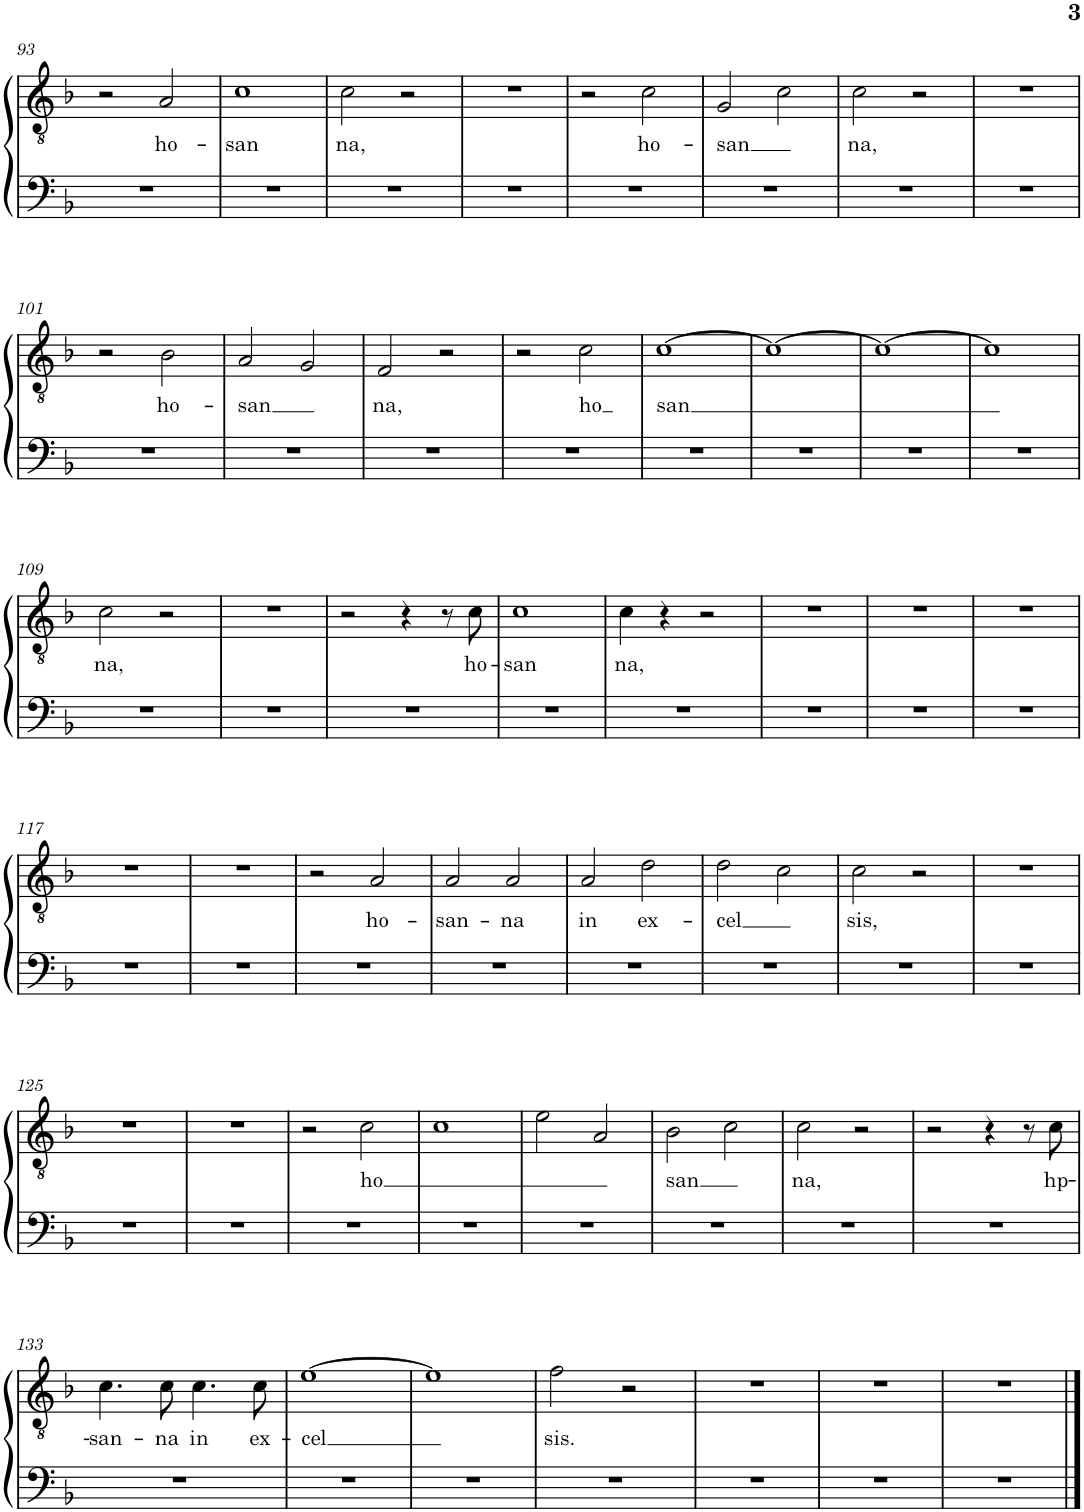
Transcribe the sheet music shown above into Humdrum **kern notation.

**kern	**kern	**text
*part1	*part1	*part1
*staff2	*staff1	*staff1
*I"Piano	*	*
*I'Pno.	*	*
!!LO:PB:g=z
*clefF4	*clefGv2	*
*k[b-]	*k[b-]	*
*M2/2	*M2/2	*
*met(c|)	*met(c|)	*
=93	=93	=93
1r	2r	.
!	!	!LO:LY:b
.	2A/	ho-
=94	=94	=94
!	!	!LO:LY:b
1r	1c	-san
=95	=95	=95
!	!	!LO:LY:b
1r	2c\	na,
.	2r	.
=96	=96	=96
1r	1r	.
=97	=97	=97
1r	2r	.
!	!	!LO:LY:b
.	2c\	ho-
=98	=98	=98
!	!	!LO:LY:b
1r	2G/	-san
.	2c\	.
=99	=99	=99
!	!	!LO:LY:b
1r	2c\	na,
.	2r	.
=100	=100	=100
1r	1r	.
!!LO:LB:g=z
=101	=101	=101
1r	2r	.
!	!	!LO:LY:b
.	2B-\	ho-
=102	=102	=102
!	!	!LO:LY:b
1r	2A/	-san
.	2G/	.
=103	=103	=103
!	!	!LO:LY:b
1r	2F/	na,
.	2r	.
=104	=104	=104
1r	2r	.
!	!	!LO:LY:b
.	2c\	ho
=105	=105	=105
!	!	!LO:LY:b
1r	[1c	san
=106	=106	=106
1r	1c_	.
=107	=107	=107
1r	1c_	.
=108	=108	=108
1r	1c]	.
!!LO:LB:g=z
=109	=109	=109
!	!	!LO:LY:b
1r	2c\	na,
.	2r	.
=110	=110	=110
1r	1r	.
=111	=111	=111
1r	2r	.
.	4r	.
.	8r	.
!	!	!LO:LY:b
.	8c\	ho-
=112	=112	=112
!	!	!LO:LY:b
1r	1c	-san
=113	=113	=113
!	!	!LO:LY:b
1r	4c\	na,
.	4r	.
.	2r	.
=114	=114	=114
1r	1r	.
=115	=115	=115
1r	1r	.
=116	=116	=116
1r	1r	.
!!LO:LB:g=z
=117	=117	=117
1r	1r	.
=118	=118	=118
1r	1r	.
=119	=119	=119
1r	2r	.
!	!	!LO:LY:b
.	2A/	ho-
=120	=120	=120
!	!	!LO:LY:b
1r	2A/	-san-
!	!	!LO:LY:b
.	2A/	-na
=121	=121	=121
!	!	!LO:LY:b
1r	2A/	in
!	!	!LO:LY:b
.	2d\	ex-
=122	=122	=122
!	!	!LO:LY:b
1r	2d\	-cel
.	2c\	.
=123	=123	=123
!	!	!LO:LY:b
1r	2c\	sis,
.	2r	.
=124	=124	=124
1r	1r	.
!!LO:LB:g=z
=125	=125	=125
1r	1r	.
=126	=126	=126
1r	1r	.
=127	=127	=127
1r	2r	.
!	!	!LO:LY:b
.	2c\	ho
=128	=128	=128
1r	1c	.
=129	=129	=129
1r	2e\	.
.	2A/	.
=130	=130	=130
!	!	!LO:LY:b
1r	2B-\	san
.	2c\	.
=131	=131	=131
!	!	!LO:LY:b
1r	2c\	na,
.	2r	.
=132	=132	=132
1r	2r	.
.	4r	.
.	8r	.
!	!	!LO:LY:b
.	8c\	hp-
!!LO:LB:g=z
=133	=133	=133
!	!	!LO:LY:b
1r	4.c\	-san-
!	!	!LO:LY:b
.	8c\	-na
!	!	!LO:LY:b
.	4.c\	in
!	!	!LO:LY:b
.	8c\	ex-
=134	=134	=134
!	!	!LO:LY:b
1r	[1e	-cel
=135	=135	=135
1r	1e]	.
=136	=136	=136
!	!	!LO:LY:b
1r	2f\	sis.
.	2r	.
=137	=137	=137
1r	1r	.
=138	=138	=138
1r	1r	.
=139	=139	=139
1r	1r	.
==	==	==
*-	*-	*-
